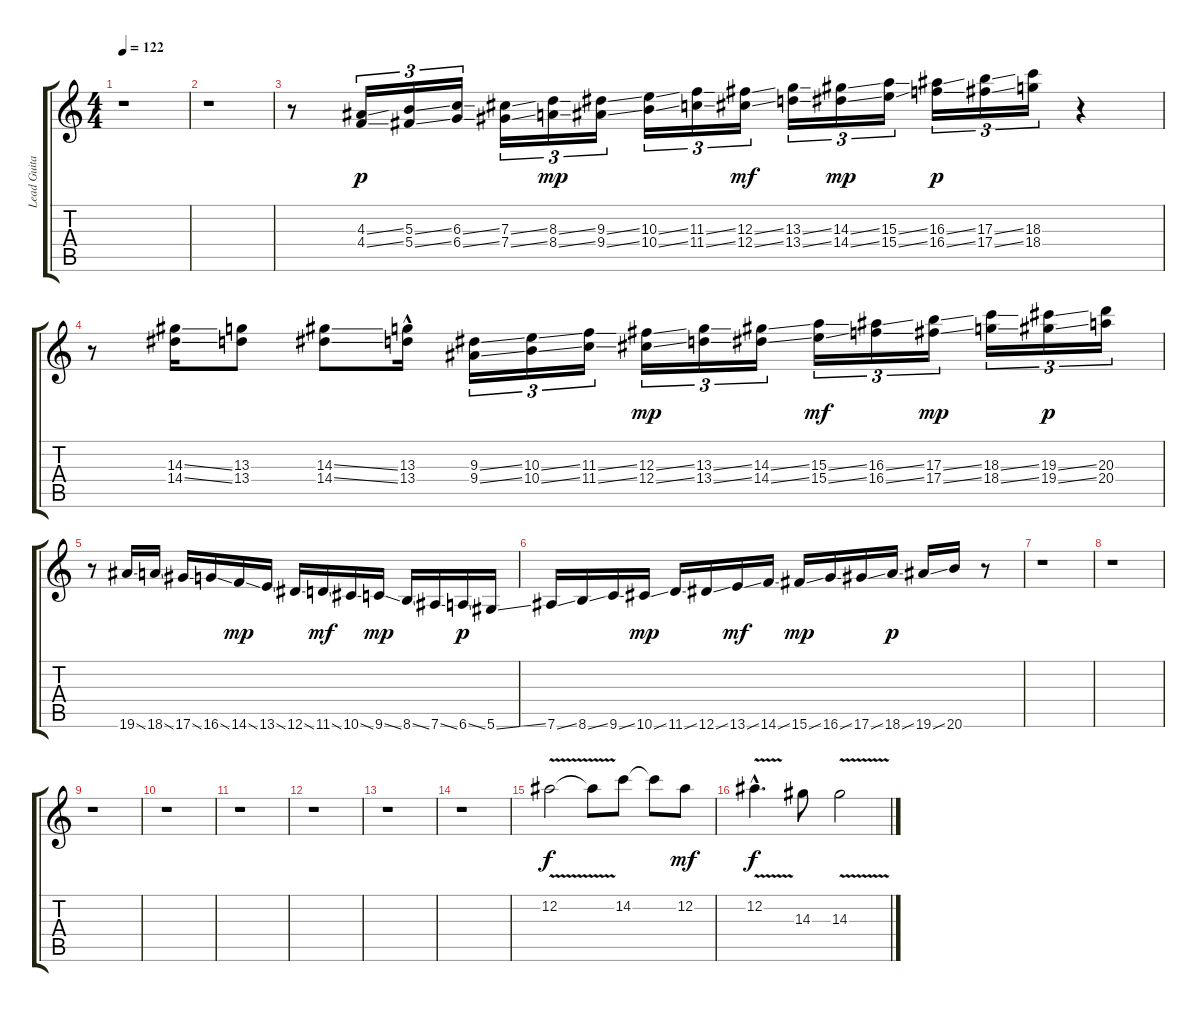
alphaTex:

\track ("Lead Guitar I" "Lead Guita") {instrument distortionguitar}
\staff {score tabs}
\tuning (Eb4 Bb3 Gb3 Db3 Ab2 Eb2) {hide}
\ts (4 4)
\tempo 122
\clef g2
\ks c
r.1{dy mp} |
r.1 |
r.8{balance 2 instrument guitarfretnoise} (4.3{ss} 4.4{ss}).16{tu (3 2) dy p} (5.3{ss} 5.4{ss}).16{tu (3 2)} (6.3{ss} 6.4{ss}).16{tu (3 2)} (7.3{ss} 7.4{ss}).16{tu (3 2)} (8.3{ss} 8.4{ss}).16{tu (3 2) dy mp} (9.3{ss} 9.4{ss}).16{tu (3 2)} (10.3{ss} 10.4{ss}).16{tu (3 2)} (11.3{ss} 11.4{ss}).16{tu (3 2)} (12.3{ss} 12.4{ss}).16{tu (3 2) dy mf} (13.3{ss} 13.4{ss}).16{tu (3 2)} (14.3{ss} 14.4{ss}).16{tu (3 2) dy mp} (15.3{ss} 15.4{ss}).16{tu (3 2)} (16.3{ss} 16.4{ss}).16{tu (3 2) dy p} (17.3{ss} 17.4{ss}).16{tu (3 2)} (18.3 18.4).16{tu (3 2)} r.4 |
r.8 (14.3{ss} 14.4{ss}).16 (13.3 13.4).8 (14.3{ss} 14.4{ss}).8 (13.3 13.4{hac}).16 (9.3{ss} 9.4{ss}).16{tu (3 2)} (10.3{ss} 10.4{ss}).16{tu (3 2)} (11.3{ss} 11.4{ss}).16{tu (3 2)} (12.3{ss} 12.4{ss}).16{tu (3 2) dy mp} (13.3{ss} 13.4{ss}).16{tu (3 2)} (14.3{ss} 14.4{ss}).16{tu (3 2)} (15.3{ss} 15.4{ss}).16{tu (3 2) dy mf} (16.3{ss} 16.4{ss}).16{tu (3 2)} (17.3{ss} 17.4{ss}).16{tu (3 2) dy mp} (18.3{ss} 18.4{ss}).16{tu (3 2)} (19.3{ss} 19.4{ss}).16{tu (3 2) dy p} (20.3 20.4).16{tu (3 2)} |
r.8 19.6{ss}.16 18.6{ss}.16 17.6{ss}.16 16.6{ss}.16 14.6{ss}.16{dy mp} 13.6{ss}.16 12.6{ss}.16 11.6{ss}.16{dy mf} 10.6{ss}.16 9.6{ss}.16{dy mp} 8.6{ss}.16 7.6{ss}.16 6.6{ss}.16{dy p} 5.6{ss}.16 |
7.6{ss}.16 8.6{ss}.16 9.6{ss}.16 10.6{ss}.16{dy mp} 11.6{ss}.16 12.6{ss}.16 13.6{ss}.16{dy mf} 14.6{ss}.16 15.6{ss}.16{dy mp} 16.6{ss}.16 17.6{ss}.16 18.6{ss}.16{dy p} 19.6{ss}.16 20.6.16 r.8 |
r.1 |
r.1 |
r.1 |
r.1 |
r.1 |
r.1 |
r.1 |
r.1{balance 2 instrument distortionguitar} |
12.2{v}.2{dy f} 12.2{t}.8 14.2.8 14.2{t}.8 12.2.8{dy mf} |
12.2{v hac}.4{d dy f} 14.3.8 14.3{v}.2
